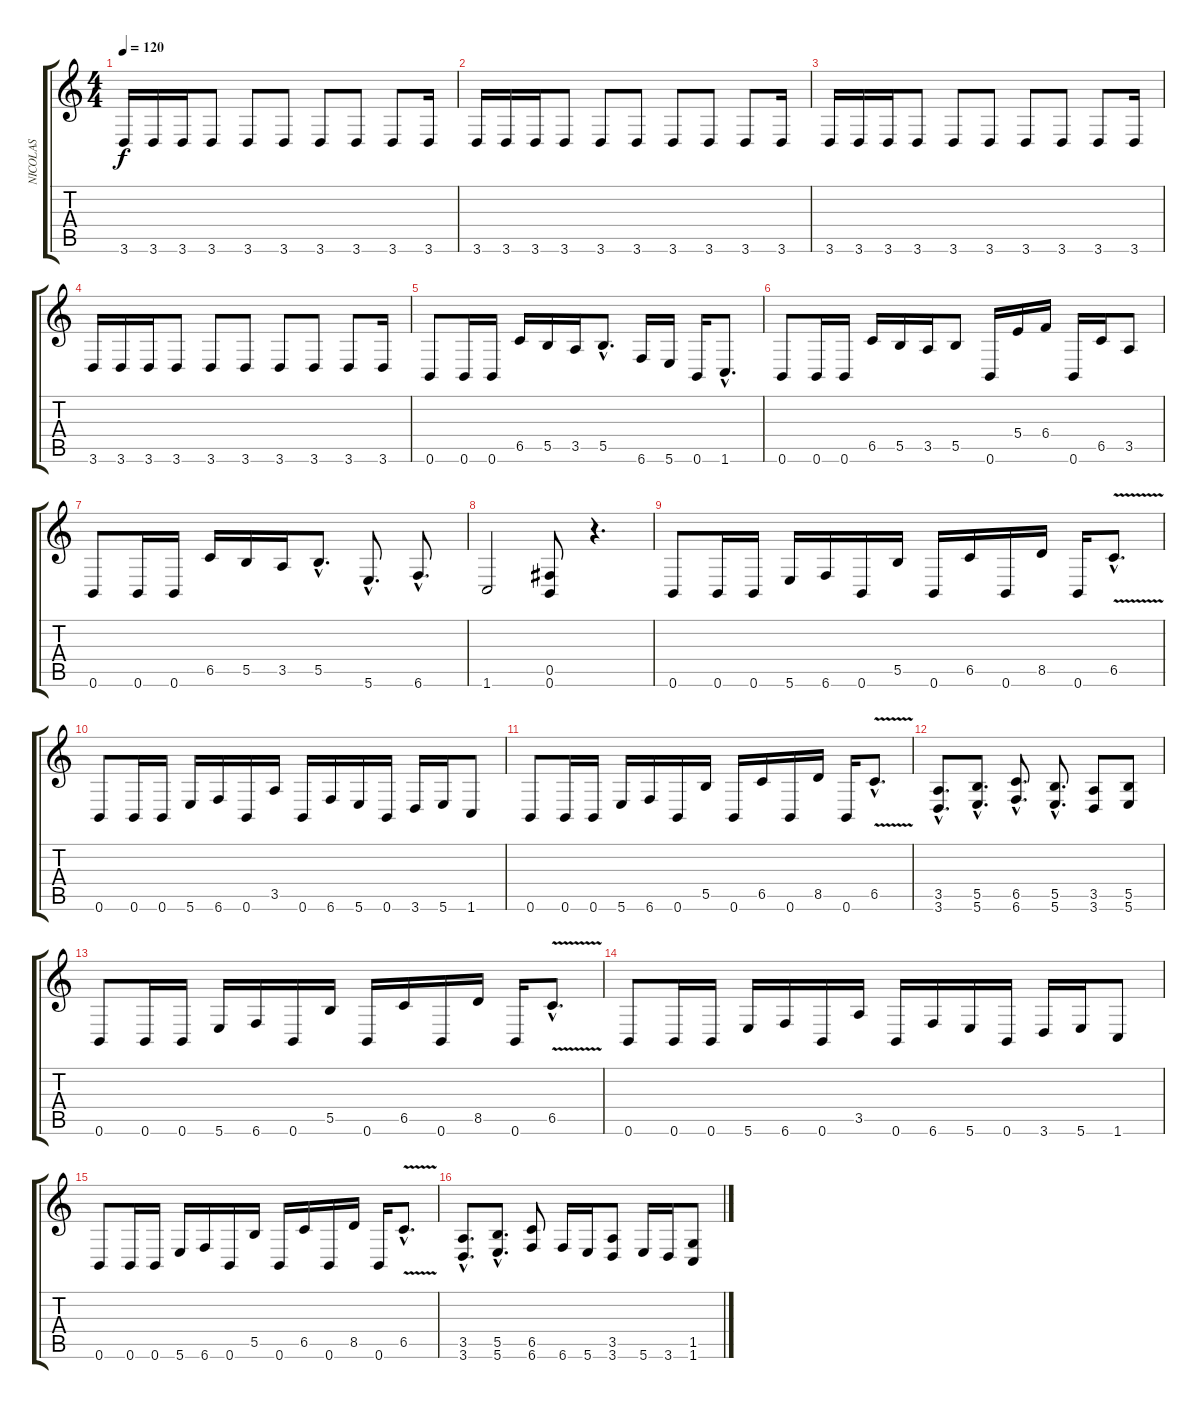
\track ("NICOLAS" "NICOLAS") {instrument overdrivenguitar}
\staff {score tabs}
\tuning (Db4 Ab3 E3 B2 Gb2 B1) {hide}
\ts (4 4)
\tempo 120
\clef g2
\ks c
3.6.16{dy f} 3.6.16 3.6.16 3.6.8 3.6.8 3.6.8 3.6.8 3.6.8 3.6.8 3.6.16 |
3.6.16 3.6.16 3.6.16 3.6.8 3.6.8 3.6.8 3.6.8 3.6.8 3.6.8 3.6.16 |
3.6.16 3.6.16 3.6.16 3.6.8 3.6.8 3.6.8 3.6.8 3.6.8 3.6.8 3.6.16 |
3.6.16 3.6.16 3.6.16 3.6.8 3.6.8 3.6.8 3.6.8 3.6.8 3.6.8 3.6.16 |
0.6.8 0.6.16 0.6.16 6.5.16 5.5.16 3.5.16 5.5{hac}.8{d} 6.6.16 5.6.16 0.6.16 1.6{hac}.8{d} |
0.6.8 0.6.16 0.6.16 6.5.16 5.5.16 3.5.16 5.5.8 0.6.16 5.4.16 6.4.16 0.6.16 6.5.16 3.5.8 |
0.6.8 0.6.16 0.6.16 6.5.16 5.5.16 3.5.16 5.5{hac}.8{d} 5.6{hac}.8{d} 6.6{hac}.8{d} |
1.6.2 (0.5 0.6).8 r.4{d} |
0.6.8 0.6.16 0.6.16 5.6.16 6.6.16 0.6.16 5.5.16 0.6.16 6.5.16 0.6.16 8.5.16 0.6.16 6.5{v hac}.8{d} |
0.6.8 0.6.16 0.6.16 5.6.16 6.6.16 0.6.16 3.5.16 0.6.16 6.6.16 5.6.16 0.6.16 3.6.16 5.6.16 1.6.8 |
0.6.8 0.6.16 0.6.16 5.6.16 6.6.16 0.6.16 5.5.16 0.6.16 6.5.16 0.6.16 8.5.16 0.6.16 6.5{v hac}.8{d} |
(3.5{hac} 3.6{hac}).8{d} (5.5{hac} 5.6{hac}).8{d} (6.5{hac} 6.6{hac}).8{d} (5.5{hac} 5.6{hac}).8{d} (3.5 3.6).8 (5.5 5.6).8 |
0.6.8 0.6.16 0.6.16 5.6.16 6.6.16 0.6.16 5.5.16 0.6.16 6.5.16 0.6.16 8.5.16 0.6.16 6.5{v hac}.8{d} |
0.6.8 0.6.16 0.6.16 5.6.16 6.6.16 0.6.16 3.5.16 0.6.16 6.6.16 5.6.16 0.6.16 3.6.16 5.6.16 1.6.8 |
0.6.8 0.6.16 0.6.16 5.6.16 6.6.16 0.6.16 5.5.16 0.6.16 6.5.16 0.6.16 8.5.16 0.6.16 6.5{v hac}.8{d} |
(3.5{hac} 3.6{hac}).8{d} (5.5{hac} 5.6{hac}).8{d} (6.5 6.6).8 6.6.16 5.6.16 (3.5 3.6).8 5.6.16 3.6.16 (1.5 1.6).8
